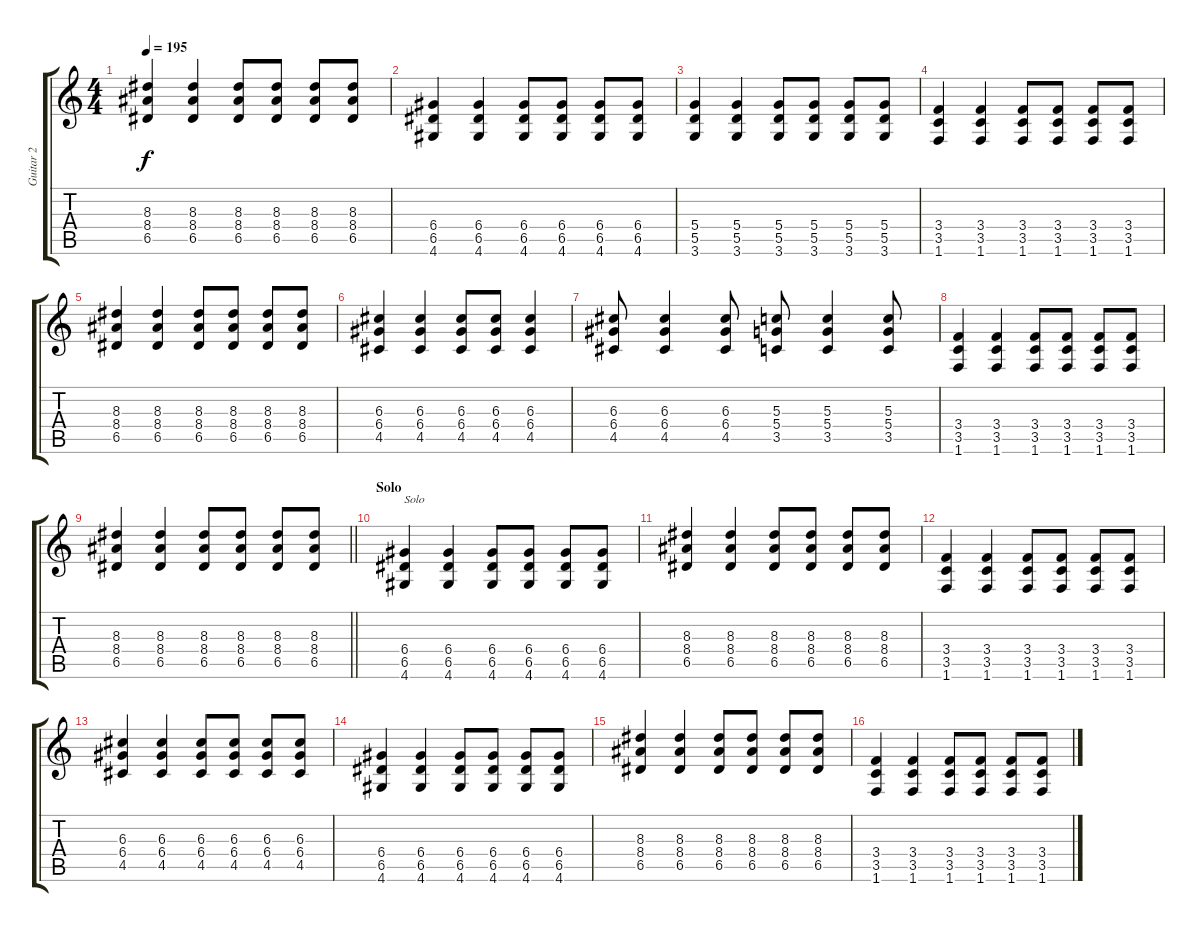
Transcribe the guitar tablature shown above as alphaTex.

\track ("Guitar 2" "Guitar 2") {instrument distortionguitar}
\staff {score tabs}
\tuning (E4 B3 G3 D3 A2 E2) {hide}
\ts (4 4)
\tempo 195
\clef g2
\ks c
(8.3 8.4 6.5).4{dy f} (8.3 8.4 6.5).4 (8.3 8.4 6.5).8 (8.3 8.4 6.5).8 (8.3 8.4 6.5).8 (8.3 8.4 6.5).8 |
(6.4 6.5 4.6).4 (6.4 6.5 4.6).4 (6.4 6.5 4.6).8 (6.4 6.5 4.6).8 (6.4 6.5 4.6).8 (6.4 6.5 4.6).8 |
(5.4 5.5 3.6).4 (5.4 5.5 3.6).4 (5.4 5.5 3.6).8 (5.4 5.5 3.6).8 (5.4 5.5 3.6).8 (5.4 5.5 3.6).8 |
(3.4 3.5 1.6).4 (3.4 3.5 1.6).4 (3.4 3.5 1.6).8 (3.4 3.5 1.6).8 (3.4 3.5 1.6).8 (3.4 3.5 1.6).8 |
(8.3 8.4 6.5).4 (8.3 8.4 6.5).4 (8.3 8.4 6.5).8 (8.3 8.4 6.5).8 (8.3 8.4 6.5).8 (8.3 8.4 6.5).8 |
(6.3 6.4 4.5).4 (6.3 6.4 4.5).4 (6.3 6.4 4.5).8 (6.3 6.4 4.5).8 (6.3 6.4 4.5).4 |
(6.3 6.4 4.5).8 (6.3 6.4 4.5).4 (6.3 6.4 4.5).8 (5.3 5.4 3.5).8 (5.3 5.4 3.5).4 (5.3 5.4 3.5).8 |
(3.4 3.5 1.6).4 (3.4 3.5 1.6).4 (3.4 3.5 1.6).8 (3.4 3.5 1.6).8 (3.4 3.5 1.6).8 (3.4 3.5 1.6).8 |
\barLineRight lightlight
(8.3 8.4 6.5).4 (8.3 8.4 6.5).4 (8.3 8.4 6.5).8 (8.3 8.4 6.5).8 (8.3 8.4 6.5).8 (8.3 8.4 6.5).8 |
\section ("" "Solo")
(6.4 6.5 4.6).4{txt "Solo"} (6.4 6.5 4.6).4 (6.4 6.5 4.6).8 (6.4 6.5 4.6).8 (6.4 6.5 4.6).8 (6.4 6.5 4.6).8 |
(8.3 8.4 6.5).4 (8.3 8.4 6.5).4 (8.3 8.4 6.5).8 (8.3 8.4 6.5).8 (8.3 8.4 6.5).8 (8.3 8.4 6.5).8 |
(3.4 3.5 1.6).4 (3.4 3.5 1.6).4 (3.4 3.5 1.6).8 (3.4 3.5 1.6).8 (3.4 3.5 1.6).8 (3.4 3.5 1.6).8 |
(6.3 6.4 4.5).4 (6.3 6.4 4.5).4 (6.3 6.4 4.5).8 (6.3 6.4 4.5).8 (6.3 6.4 4.5).8 (6.3 6.4 4.5).8 |
(6.4 6.5 4.6).4 (6.4 6.5 4.6).4 (6.4 6.5 4.6).8 (6.4 6.5 4.6).8 (6.4 6.5 4.6).8 (6.4 6.5 4.6).8 |
(8.3 8.4 6.5).4 (8.3 8.4 6.5).4 (8.3 8.4 6.5).8 (8.3 8.4 6.5).8 (8.3 8.4 6.5).8 (8.3 8.4 6.5).8 |
(3.4 3.5 1.6).4 (3.4 3.5 1.6).4 (3.4 3.5 1.6).8 (3.4 3.5 1.6).8 (3.4 3.5 1.6).8 (3.4 3.5 1.6).8
